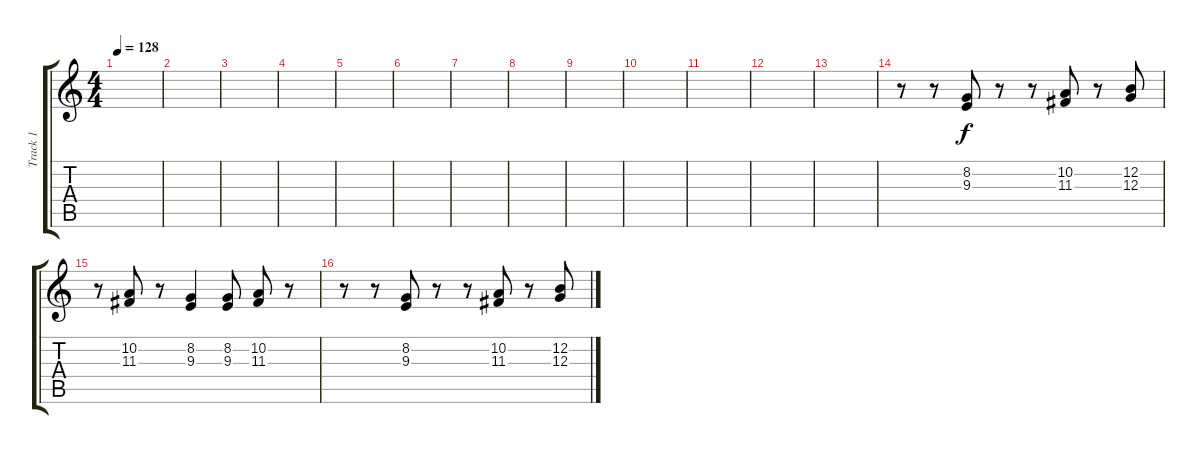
\track ("Track 1" "Track 1") {instrument altosax}
\staff {score tabs}
\tuning (E4 B3 G3 D3 A2 E2) {hide}
\ts (4 4)
\tempo 128
\clef g2
\ks c
|
|
|
|
|
|
|
|
|
|
|
|
|
r.8 r.8 (8.2 9.3).8 r.8 r.8 (10.2 11.3).8 r.8 (12.2 12.3).8 |
r.8 (10.2 11.3).8 r.8 (8.2 9.3).4 (8.2 9.3).8 (10.2 11.3).8 r.8 |
r.8 r.8 (8.2 9.3).8 r.8 r.8 (10.2 11.3).8 r.8 (12.2 12.3).8
